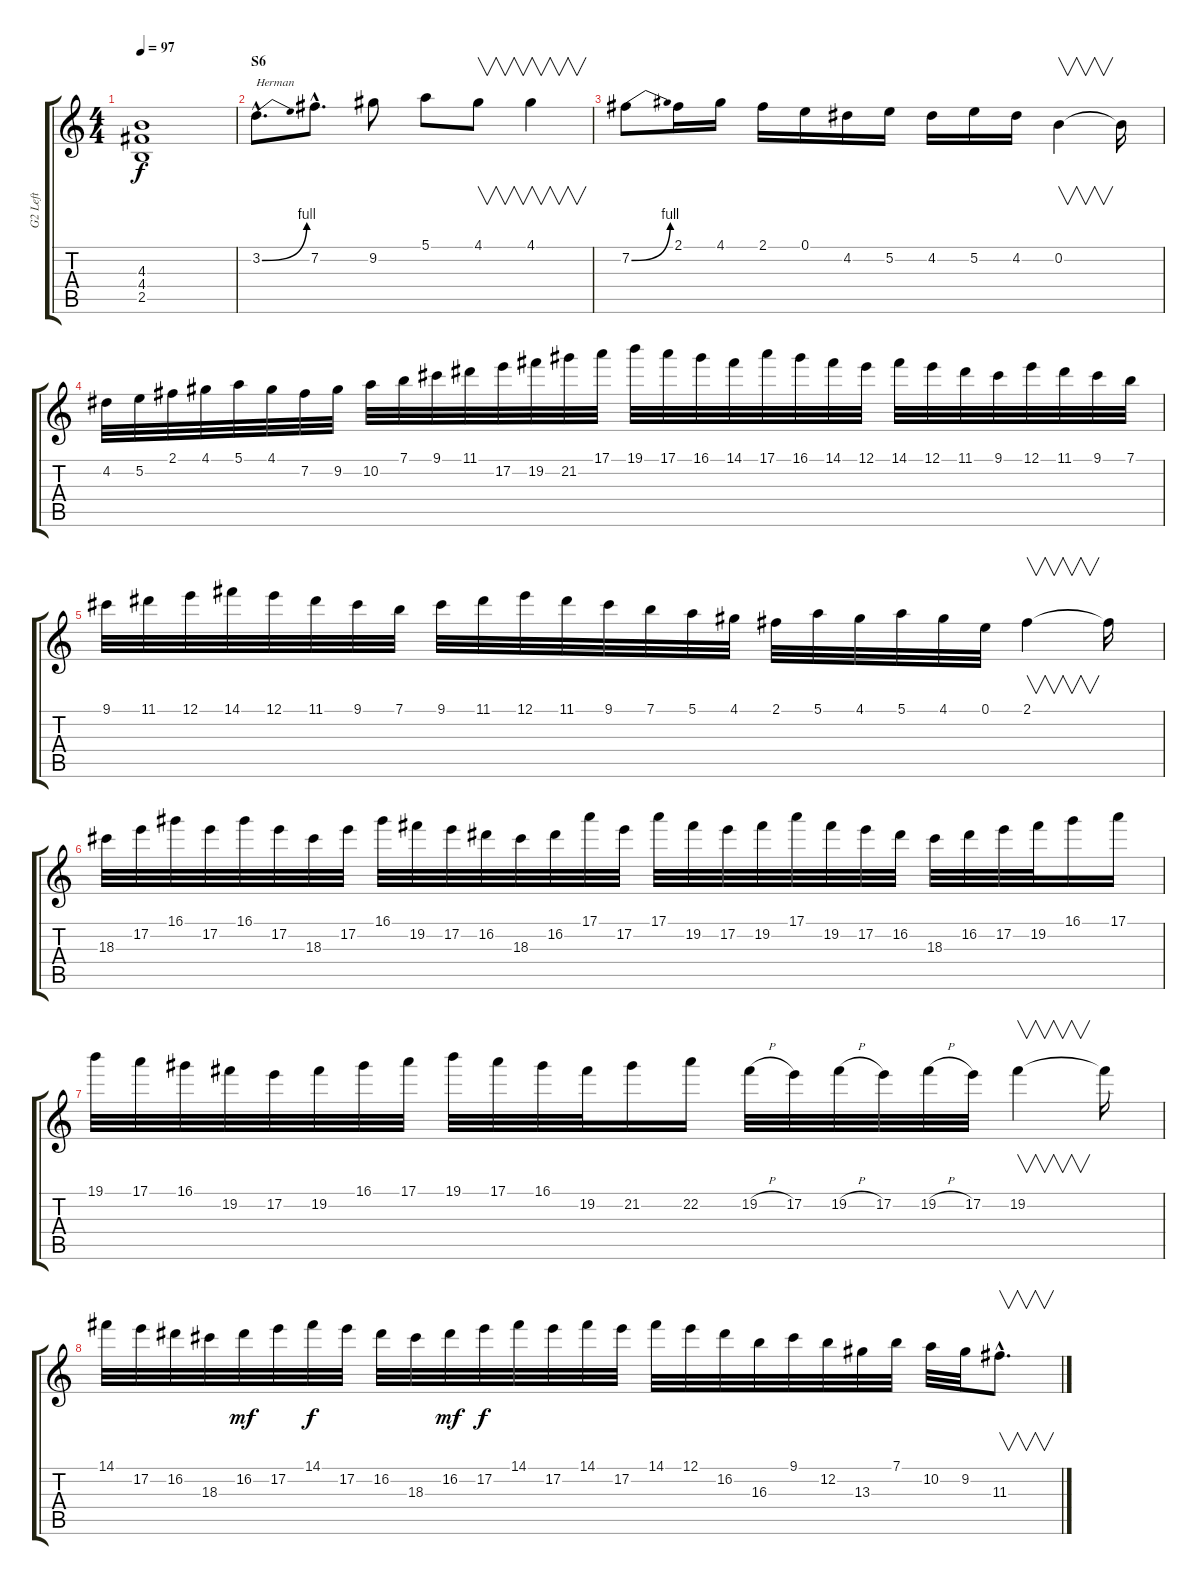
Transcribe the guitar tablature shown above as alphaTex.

\track ("G2 Left" "G2 Left") {instrument distortionguitar}
\staff {score tabs}
\tuning (E4 B3 G3 D3 A2 E2) {hide}
\ts (4 4)
\tempo 97
\clef g2
\ks c
(4.3 4.4 2.5).1{dy f} |
\section ("" "S6")
3.2{be (bend 0 0 60 4) hac}.8{d txt "Herman" volume 14 instrument overdrivenguitar} 7.2{hac}.8{d} 9.2.8 5.1.8 4.1.8{v} 4.1.4{v} |
7.2{be (bend 0 0 60 4)}.8 2.1.16 4.1.16 2.1.16 0.1.16 4.2.16 5.2.16 4.2.16 5.2.16 4.2.16 0.2.4{v} 0.2{t}.16 |
4.2.32 5.2.32 2.1.32 4.1.32 5.1.32 4.1.32 7.2.32 9.2.32 10.2.32 7.1.32 9.1.32 11.1.32 17.2.32 19.2.32 21.2.32 17.1.32 19.1.32 17.1.32 16.1.32 14.1.32 17.1.32 16.1.32 14.1.32 12.1.32 14.1.32 12.1.32 11.1.32 9.1.32 12.1.32 11.1.32 9.1.32 7.1.32 |
9.1.32 11.1.32 12.1.32 14.1.32 12.1.32 11.1.32 9.1.32 7.1.32 9.1.32 11.1.32 12.1.32 11.1.32 9.1.32 7.1.32 5.1.32 4.1.32 2.1.32 5.1.32 4.1.32 5.1.32 4.1.32 0.1.32 2.1.4{v} 2.1{t}.16 |
18.3.32 17.2.32 16.1.32 17.2.32 16.1.32 17.2.32 18.3.32 17.2.32 16.1.32 19.2.32 17.2.32 16.2.32 18.3.32 16.2.32 17.1.32 17.2.32 17.1.32 19.2.32 17.2.32 19.2.32 17.1.32 19.2.32 17.2.32 16.2.32 18.3.32 16.2.32 17.2.32 19.2.32 16.1.16 17.1.16 |
19.1.32 17.1.32 16.1.32 19.2.32 17.2.32 19.2.32 16.1.32 17.1.32 19.1.32 17.1.32 16.1.32 19.2.32 21.2.16 22.2.16 19.2{h}.32 17.2.32 19.2{h}.32 17.2.32 19.2{h}.32 17.2.32 19.2.4{v} 19.2{t}.16 |
14.1.32 17.2.32 16.2.32 18.3.32 16.2.32{dy mf} 17.2.32 14.1.32{dy f} 17.2.32 16.2.32 18.3.32 16.2.32{dy mf} 17.2.32{dy f} 14.1.32 17.2.32 14.1.32 17.2.32 14.1.32 12.1.32 16.2.32 16.3.32 9.1.32 12.2.32 13.3.32 7.1.32 10.2.32 9.2.32 11.3{hac}.8{v d}
